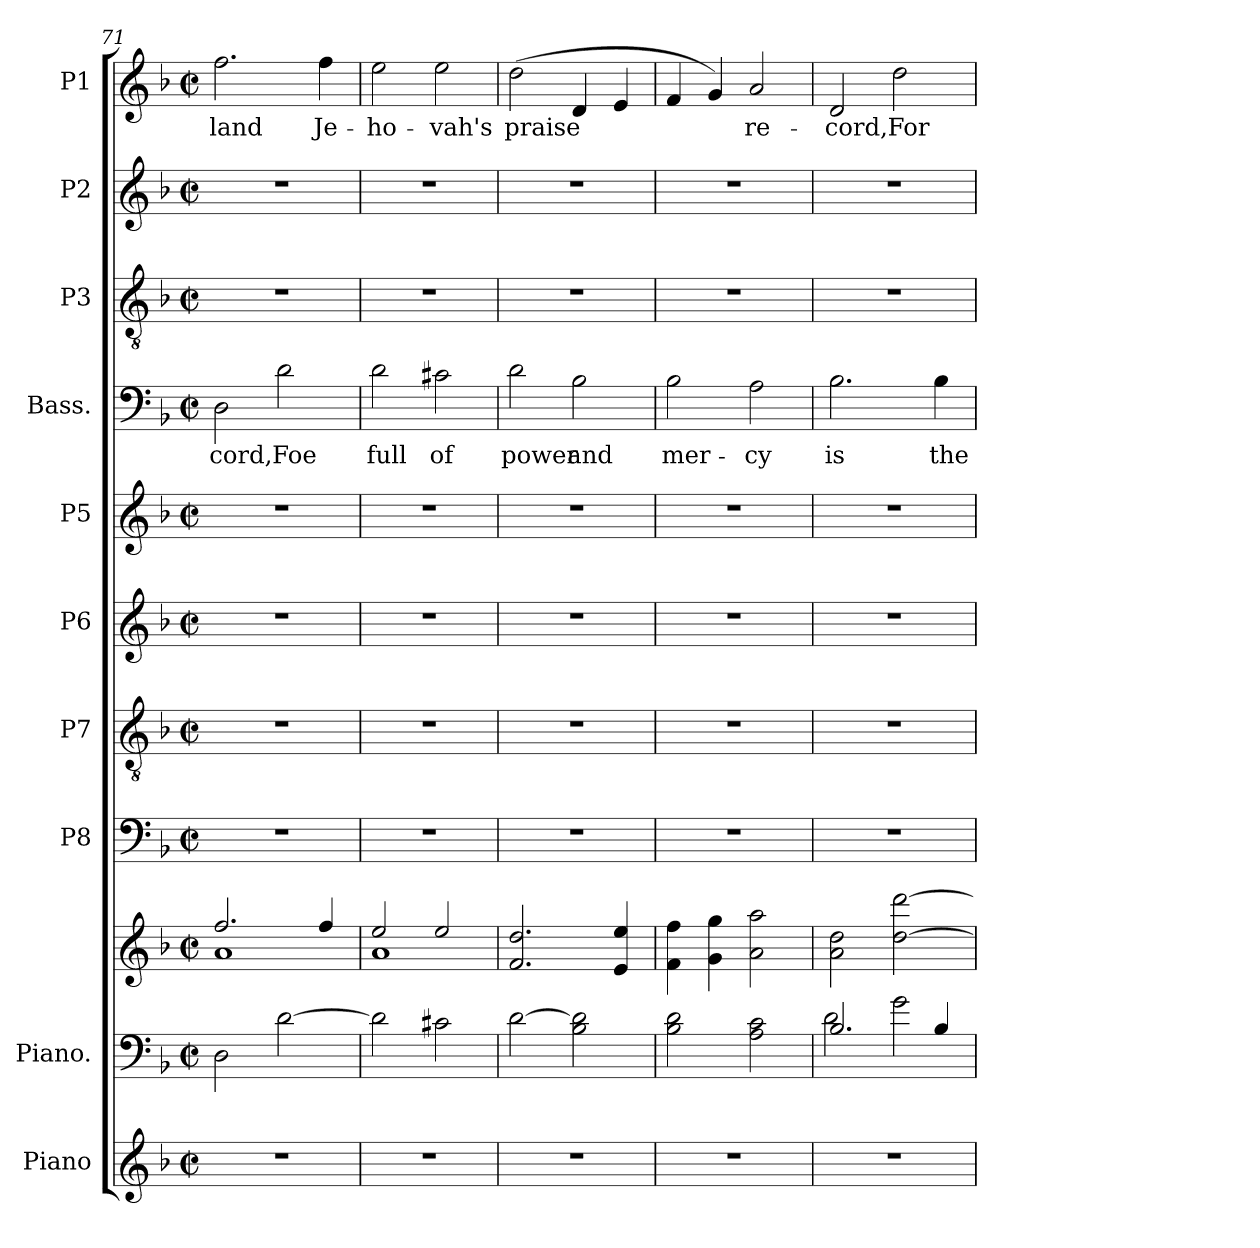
**kern	**kern	**kern	**kern	**kern	**kern	**kern	**kern	**text	**kern	**kern	**kern	**text
*part10	*part9	*part9	*part8	*part7	*part6	*part5	*part4	*part4	*part3	*part2	*part1	*part1
*staff11	*staff10	*staff9	*staff8	*staff7	*staff6	*staff5	*staff4	*staff4	*staff3	*staff2	*staff1	*staff1
*I"Piano	*I"Piano.	*	*I"P8	*I"P7	*I"P6	*I"P5	*I"Bass.	*	*I"P3	*I"P2	*I"P1	*
*I'Pno.	*	*	*	*	*	*	*	*	*	*	*	*
*clefG2	*clefF4	*clefG2	*clefF4	*clefGv2	*clefG2	*clefG2	*clefF4	*	*clefGv2	*clefG2	*clefG2	*
*k[b-]	*k[b-]	*k[b-]	*k[b-]	*k[b-]	*k[b-]	*k[b-]	*k[b-]	*	*k[b-]	*k[b-]	*k[b-]	*
*F:	*F:	*F:	*F:	*F:	*F:	*F:	*F:	*	*F:	*F:	*F:	*
*M2/2	*M2/2	*M2/2	*M2/2	*M2/2	*M2/2	*M2/2	*M2/2	*	*M2/2	*M2/2	*M2/2	*
*met(c|)	*met(c|)	*met(c|)	*met(c|)	*met(c|)	*met(c|)	*met(c|)	*met(c|)	*	*met(c|)	*met(c|)	*met(c|)	*
=71	=71	=71	=71	=71	=71	=71	=71	=71	=71	=71	=71	=71
*	*	*^	*	*	*	*	*	*	*	*	*	*
!	!	!	!	!	!	!	!	!	!LO:LY:b:color=#000000	!	!	!	!
!	!	!	!	!	!	!	!	!	!	!	!	!	!LO:LY:b:color=#000000
1r	2Di\	2.ffi/	1ai	1r	1r	1r	1r	2Di\	-cord,	1r	1r	2.ffi\	land
!	!	!	!	!	!	!	!	!	!LO:LY:b:color=#000000	!	!	!	!
.	[2di\	.	.	.	.	.	.	2di\	Foe	.	.	.	.
!	!	!	!	!	!	!	!	!	!	!	!	!	!LO:LY:b:color=#000000
.	.	4ffi/	.	.	.	.	.	.	.	.	.	4ffi\	Je-
=72	=72	=72	=72	=72	=72	=72	=72	=72	=72	=72	=72	=72	=72
!	!	!	!	!	!	!	!	!	!LO:LY:b:color=#000000	!	!	!	!
!	!	!	!	!	!	!	!	!	!	!	!	!	!LO:LY:b:color=#000000
1r	2di\]	2eei/	1ai	1r	1r	1r	1r	2di\	full	1r	1r	2eei\	-ho-
!	!	!	!	!	!	!	!	!	!LO:LY:b:color=#000000	!	!	!	!
!	!	!	!	!	!	!	!	!	!	!	!	!	!LO:LY:b:color=#000000
.	2c#Xi\	2eei/	.	.	.	.	.	2c#Xi\	of	.	.	2eei\	-vah's
!!LO:PB:g=z
=73	=73	=73	=73	=73	=73	=73	=73	=73	=73	=73	=73	=73	=73
!	!	!	!	!	!	!	!	!	!LO:LY:b:color=#000000	!	!	!	!
!	!	!	!	!	!	!	!	!	!	!	!	!	!LO:LY:b:color=#000000
1r	[2di\	2.fi/ 2.ddi	1ryy	1r	1r	1r	1r	2di\	power	1r	1r	(2ddi\	praise
!	!	!	!	!	!	!	!	!	!LO:LY:b:color=#000000	!	!	!	!
!	!	!	!	!	!	!	!	!	!	!	!	!	!LO:LY:b:color=#000000
.	2B-i\ 2di]	.	.	.	.	.	.	2B-i\	and	.	.	4di/	.
!	!	!	!	!	!	!	!	!	!	!	!	!	!LO:LY:b:color=#000000
.	.	4ei/ 4eei	.	.	.	.	.	.	.	.	.	4ei/	.
=74	=74	=74	=74	=74	=74	=74	=74	=74	=74	=74	=74	=74	=74
!	!	!	!	!	!	!	!	!	!LO:LY:b:color=#000000	!	!	!	!
!	!	!	!	!	!	!	!	!	!	!	!	!	!LO:LY:b:color=#000000
1r	2B-i\ 2di	4fi\ 4ffi	1ryy	1r	1r	1r	1r	2B-i\	mer-	1r	1r	4fi/	.
!	!	!	!	!	!	!	!	!	!	!	!	!	!LO:LY:b:color=#000000
.	.	4gi\ 4ggi	.	.	.	.	.	.	.	.	.	4gi/)	.
!	!	!	!	!	!	!	!	!	!LO:LY:b:color=#000000	!	!	!	!
!	!	!	!	!	!	!	!	!	!	!	!	!	!LO:LY:b:color=#000000
.	2Ai\ 2ci	2ai\ 2aai	.	.	.	.	.	2Ai\	-cy	.	.	2ai/	re-
=75	=75	=75	=75	=75	=75	=75	=75	=75	=75	=75	=75	=75	=75
*	*^	*	*	*	*	*	*	*	*	*	*	*	*
!	!	!	!	!	!	!	!	!	!	!LO:LY:b:color=#000000	!	!	!	!
!	!	!	!	!	!	!	!	!	!	!	!	!	!	!LO:LY:b:color=#000000
1r	2.B-i/	2di\	2ai\ 2ddi	1ryy	1r	1r	1r	1r	2.B-i\	is	1r	1r	2di/	-cord,
!	!	!	!	!	!	!	!	!	!	!	!	!	!	!LO:LY:b:color=#000000
.	.	2gi\	[2ddi\ [2dddi	.	.	.	.	.	.	.	.	.	2ddi\	For
!	!	!	!	!	!	!	!	!	!	!LO:LY:b:color=#000000	!	!	!	!
.	4B-i/	.	.	.	.	.	.	.	4B-i\	the	.	.	.	.
*	*v	*v	*	*	*	*	*	*	*	*	*	*	*	*
*	*	*v	*v	*	*	*	*	*	*	*	*	*	*
=	=	=	=	=	=	=	=	=	=	=	=	=
*-	*-	*-	*-	*-	*-	*-	*-	*-	*-	*-	*-	*-
